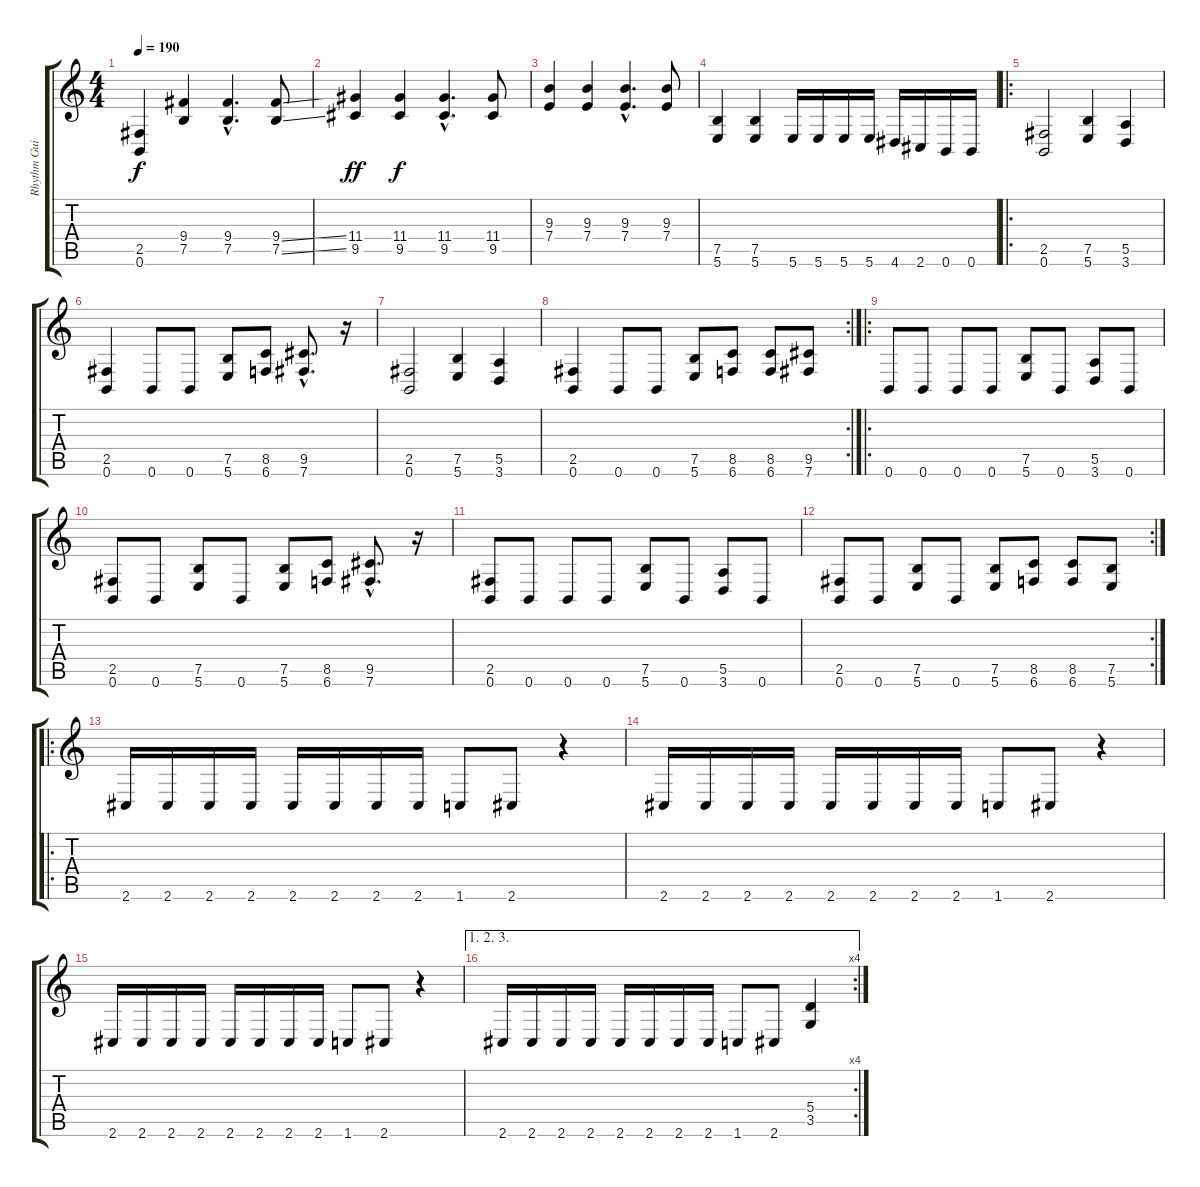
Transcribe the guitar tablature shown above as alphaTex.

\track ("Rhythm Guitar" "Rhythm Gui") {instrument distortionguitar}
\staff {score tabs}
\tuning (B3 Gb3 D3 A2 E2 B1) {hide}
\ts (4 4)
\tempo 190
\clef g2
\ks c
(2.5 0.6).4{dy f} (9.4 7.5).4 (9.4{hac} 7.5{hac}).4{d} (9.4{ss} 7.5{ss}).8 |
(11.4 9.5).4{dy ff} (11.4 9.5).4{dy f} (11.4{hac} 9.5{hac}).4{d} (11.4 9.5).8 |
(9.3 7.4).4 (9.3 7.4).4 (9.3{hac} 7.4{hac}).4{d} (9.3 7.4).8 |
(7.5 5.6).4 (7.5 5.6).4 5.6.16 5.6.16 5.6.16 5.6.16 4.6.16 2.6.16 0.6.16 0.6.16 |
\ro
(2.5 0.6).2 (7.5 5.6).4 (5.5 3.6).4 |
(2.5 0.6).4 0.6.8 0.6.8 (7.5 5.6).8 (8.5 6.6).8 (9.5{hac} 7.6{hac}).8{d} r.16 |
(2.5 0.6).2 (7.5 5.6).4 (5.5 3.6).4 |
\rc 2
(2.5 0.6).4 0.6.8 0.6.8 (7.5 5.6).8 (8.5 6.6).8 (8.5 6.6).8 (9.5 7.6).8 |
\ro
0.6.8 0.6.8 0.6.8 0.6.8 (7.5 5.6).8 0.6.8 (5.5 3.6).8 0.6.8 |
(2.5 0.6).8 0.6.8 (7.5 5.6).8 0.6.8 (7.5 5.6).8 (8.5 6.6).8 (9.5{hac} 7.6{hac}).8{d} r.16 |
(2.5 0.6).8 0.6.8 0.6.8 0.6.8 (7.5 5.6).8 0.6.8 (5.5 3.6).8 0.6.8 |
\rc 2
(2.5 0.6).8 0.6.8 (7.5 5.6).8 0.6.8 (7.5 5.6).8 (8.5 6.6).8 (8.5 6.6).8 (7.5 5.6).8 |
\ro
2.6.16 2.6.16 2.6.16 2.6.16 2.6.16 2.6.16 2.6.16 2.6.16 1.6.8 2.6.8 r.4 |
2.6.16 2.6.16 2.6.16 2.6.16 2.6.16 2.6.16 2.6.16 2.6.16 1.6.8 2.6.8 r.4 |
2.6.16 2.6.16 2.6.16 2.6.16 2.6.16 2.6.16 2.6.16 2.6.16 1.6.8 2.6.8 r.4 |
\ae (1 2 3)
\rc 4
2.6.16 2.6.16 2.6.16 2.6.16 2.6.16 2.6.16 2.6.16 2.6.16 1.6.8 2.6.8 (5.4 3.5).4
